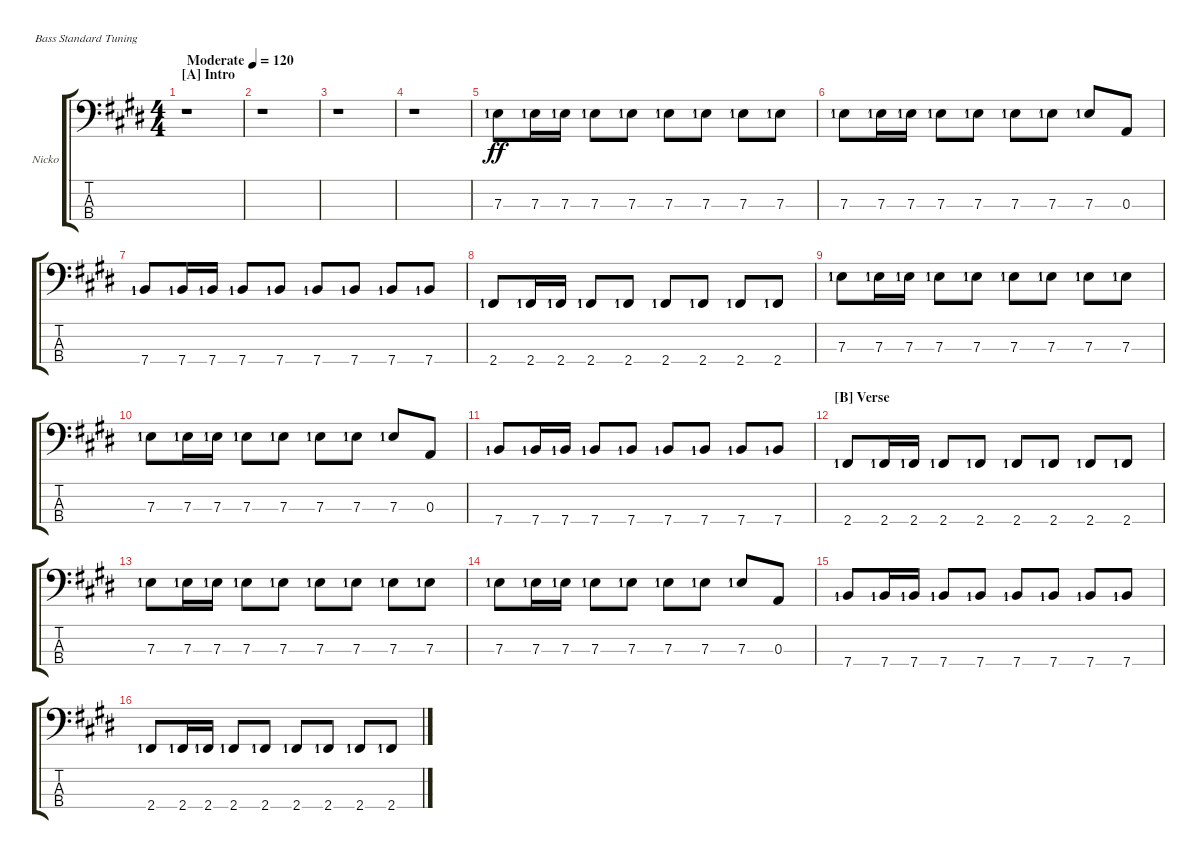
\bracketExtendMode groupsimilarinstruments
\firstSystemTrackNameOrientation horizontal
\otherSystemsTrackNameOrientation horizontal
\track ("Electric Bass Guitar" "Nicko") {instrument electricbasspick}
\staff {score tabs}
\tuning (G2 D2 A1 E1)
\ts (4 4)
\beaming (8 2 2 2 2)
\section ("A" "Intro")
\tempo (120 "Moderate")
\clef f4
\ks e
r.1{dy ff instrument electricbasspick} |
r.1 |
r.1 |
r.1 |
7.3{lf 2}.8 7.3{lf 2}.16 7.3{lf 2}.16 7.3{lf 2}.8 7.3{lf 2}.8 7.3{lf 2}.8 7.3{lf 2}.8 7.3{lf 2}.8 7.3{lf 2}.8 |
7.3{lf 2}.8 7.3{lf 2}.16 7.3{lf 2}.16 7.3{lf 2}.8 7.3{lf 2}.8 7.3{lf 2}.8 7.3{lf 2}.8 7.3{lf 2}.8 0.3.8 |
7.4{lf 2}.8 7.4{lf 2}.16 7.4{lf 2}.16 7.4{lf 2}.8 7.4{lf 2}.8 7.4{lf 2}.8 7.4{lf 2}.8 7.4{lf 2}.8 7.4{lf 2}.8 |
2.4{lf 2}.8 2.4{lf 2}.16 2.4{lf 2}.16 2.4{lf 2}.8 2.4{lf 2}.8 2.4{lf 2}.8 2.4{lf 2}.8 2.4{lf 2}.8 2.4{lf 2}.8 |
\scale
0.537269 7.3{lf 2}.8 7.3{lf 2}.16 7.3{lf 2}.16 7.3{lf 2}.8 7.3{lf 2}.8 7.3{lf 2}.8 7.3{lf 2}.8 7.3{lf 2}.8 7.3{lf 2}.8 |
\scale
0.462724 7.3{lf 2}.8 7.3{lf 2}.16 7.3{lf 2}.16 7.3{lf 2}.8 7.3{lf 2}.8 7.3{lf 2}.8 7.3{lf 2}.8 7.3{lf 2}.8 0.3.8 |
7.4{lf 2}.8 7.4{lf 2}.16 7.4{lf 2}.16 7.4{lf 2}.8 7.4{lf 2}.8 7.4{lf 2}.8 7.4{lf 2}.8 7.4{lf 2}.8 7.4{lf 2}.8 |
\section ("B" "Verse")
2.4{lf 2}.8 2.4{lf 2}.16 2.4{lf 2}.16 2.4{lf 2}.8 2.4{lf 2}.8 2.4{lf 2}.8 2.4{lf 2}.8 2.4{lf 2}.8 2.4{lf 2}.8 |
7.3{lf 2}.8 7.3{lf 2}.16 7.3{lf 2}.16 7.3{lf 2}.8 7.3{lf 2}.8 7.3{lf 2}.8 7.3{lf 2}.8 7.3{lf 2}.8 7.3{lf 2}.8 |
7.3{lf 2}.8 7.3{lf 2}.16 7.3{lf 2}.16 7.3{lf 2}.8 7.3{lf 2}.8 7.3{lf 2}.8 7.3{lf 2}.8 7.3{lf 2}.8 0.3.8 |
7.4{lf 2}.8 7.4{lf 2}.16 7.4{lf 2}.16 7.4{lf 2}.8 7.4{lf 2}.8 7.4{lf 2}.8 7.4{lf 2}.8 7.4{lf 2}.8 7.4{lf 2}.8 |
2.4{lf 2}.8 2.4{lf 2}.16 2.4{lf 2}.16 2.4{lf 2}.8 2.4{lf 2}.8 2.4{lf 2}.8 2.4{lf 2}.8 2.4{lf 2}.8 2.4{lf 2}.8
